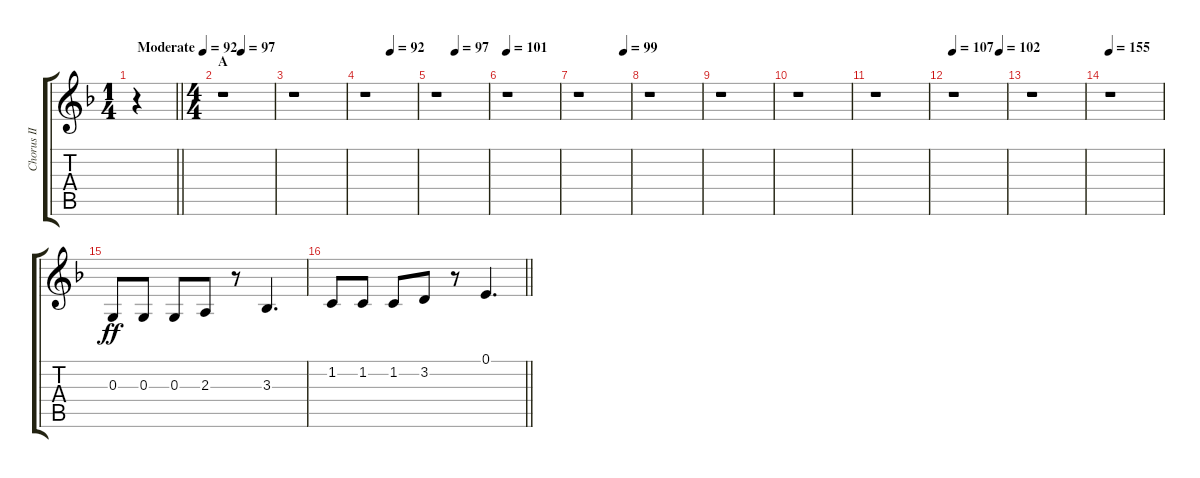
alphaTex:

\track ("Chorus II" "Chorus II") {instrument voiceoohs}
\staff {score tabs}
\tuning (E4 B3 G3 D3 A2 E2) {hide}
\ts (1 4)
\tempo (92 "Moderate")
\clef g2
\barLineRight lightlight
\ks f
r.4{dy ff instrument voiceoohs} |
\ts (4 4)
\section ("" "A")
\tempo (97 0.375)
r.1 |
r.1 |
\tempo (92 0.5)
r.1 |
\tempo (97 0.375)
r.1 |
\tempo 101
r.1 |
\tempo (99 0.875)
r.1 |
r.1 |
r.1 |
r.1 |
r.1 |
\tempo 107
\tempo (102 0.875)
r.1 |
r.1 |
\tempo 155
r.1 |
0.3.8 0.3.8 0.3.8 2.3.8 r.8 3.3.4{d} |
\barLineRight lightlight
1.2.8 1.2.8 1.2.8 3.2.8 r.8 0.1.4{d}
